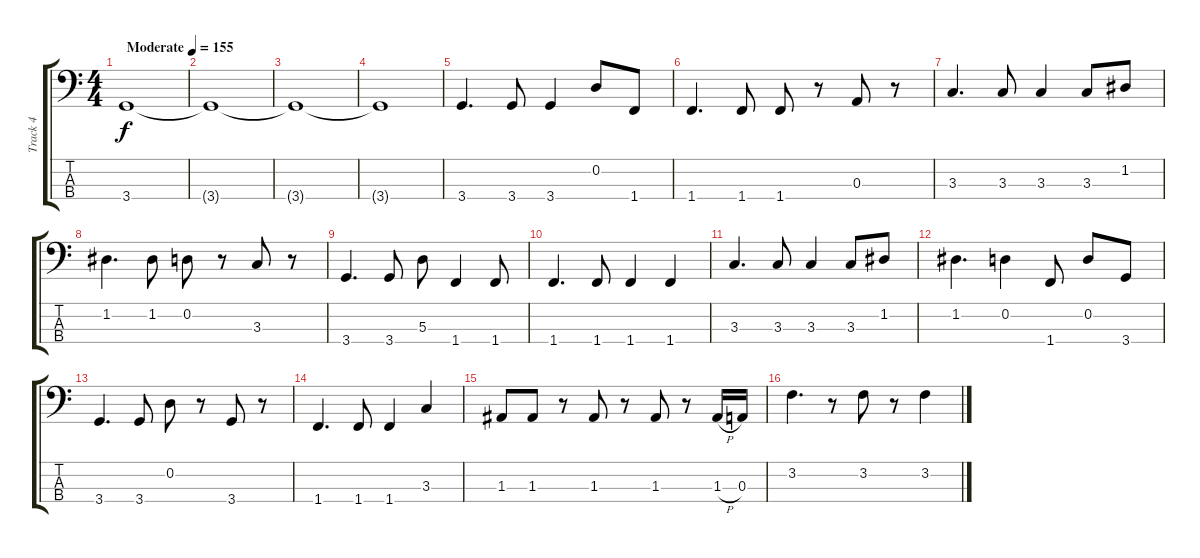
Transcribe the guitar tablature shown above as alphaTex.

\track ("Track 4" "Track 4") {instrument electricbassfinger}
\staff {score tabs}
\tuning (G2 D2 A1 E1) {hide}
\ts (4 4)
\tempo (155 "Moderate")
\clef f4
\ks c
3.4.1{dy f instrument electricbassfinger} |
3.4{t}.1 |
3.4{t}.1 |
3.4{t}.1 |
3.4.4{d} 3.4.8 3.4.4 0.2.8 1.4.8 |
1.4.4{d} 1.4.8 1.4.8 r.8 0.3.8 r.8 |
3.3.4{d} 3.3.8 3.3.4 3.3.8 1.2.8 |
1.2.4{d} 1.2.8 0.2.8 r.8 3.3.8 r.8 |
3.4.4{d} 3.4.8 5.3.8 1.4.4 1.4.8 |
1.4.4{d} 1.4.8 1.4.4 1.4.4 |
3.3.4{d} 3.3.8 3.3.4 3.3.8 1.2.8 |
1.2.4{d} 0.2.4 1.4.8 0.2.8 3.4.8 |
3.4.4{d} 3.4.8 0.2.8 r.8 3.4.8 r.8 |
1.4.4{d} 1.4.8 1.4.4 3.3.4 |
1.3.8 1.3.8 r.8 1.3.8 r.8 1.3.8 r.8 1.3{h}.16 0.3.16 |
3.2.4{d} r.8 3.2.8 r.8 3.2.4
